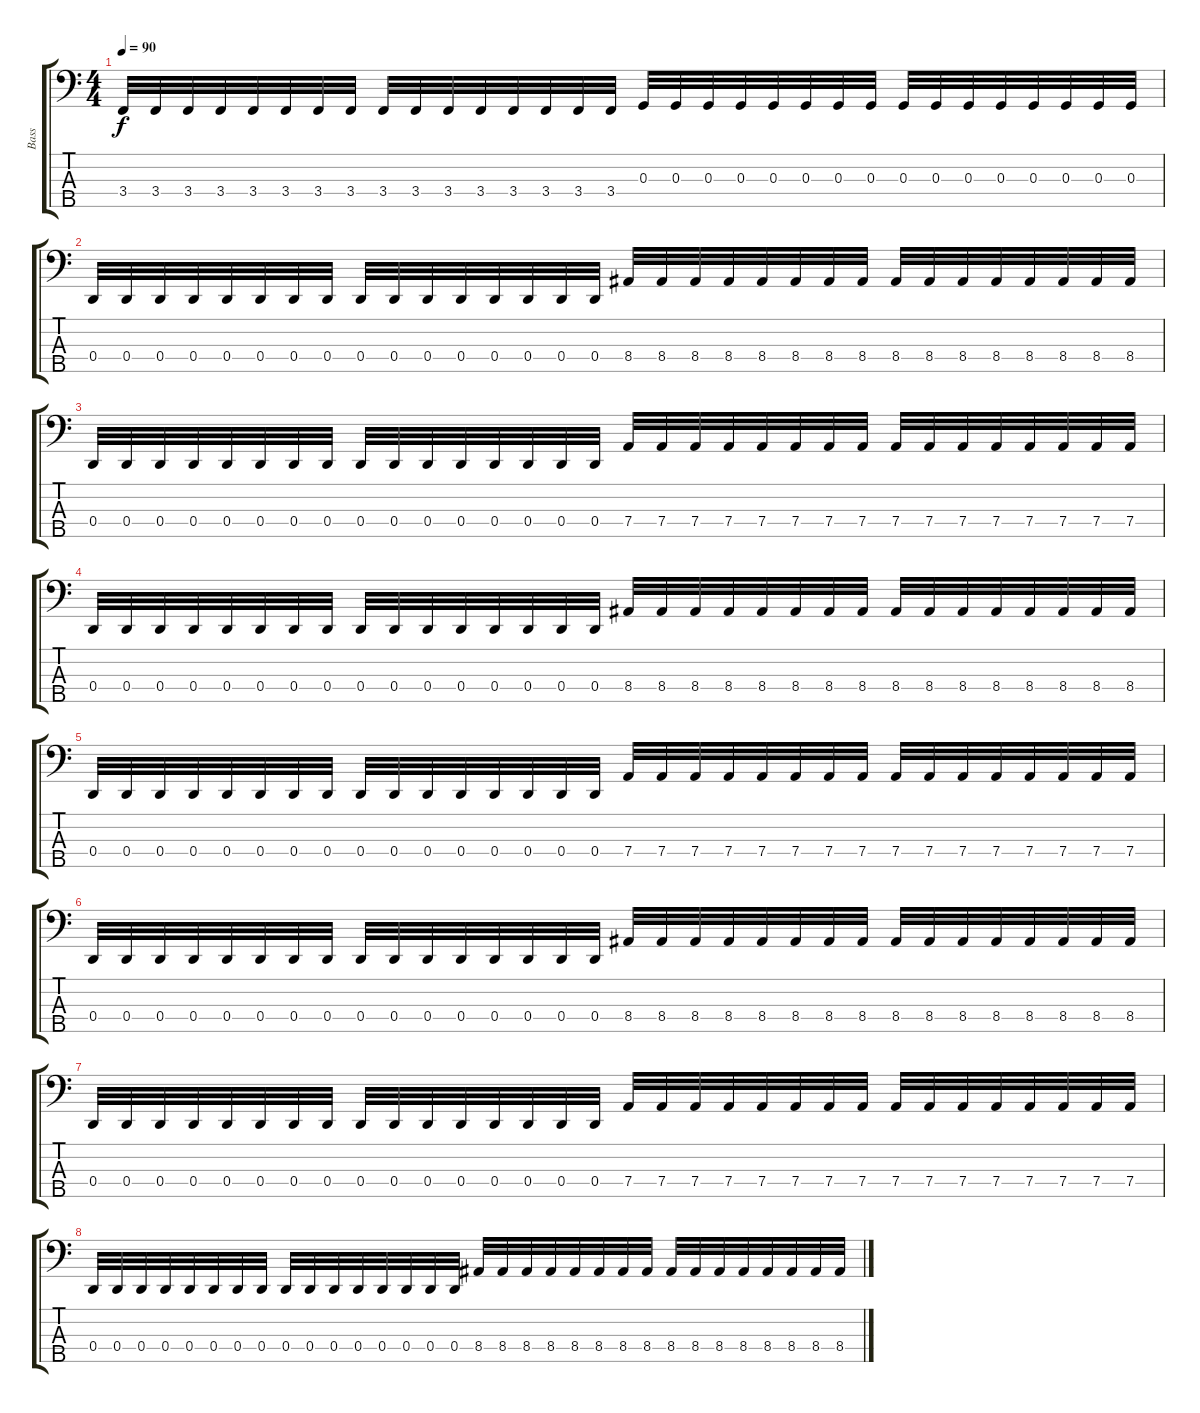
\track ("Bass" "Bass") {instrument electricbasspick}
\staff {score tabs}
\tuning (F2 C2 G1 D1 A0) {hide}
\ts (4 4)
\tempo 90
\clef f4
\ks c
3.4.32{dy f} 3.4.32 3.4.32 3.4.32 3.4.32 3.4.32 3.4.32 3.4.32 3.4.32 3.4.32 3.4.32 3.4.32 3.4.32 3.4.32 3.4.32 3.4.32 0.3.32 0.3.32 0.3.32 0.3.32 0.3.32 0.3.32 0.3.32 0.3.32 0.3.32 0.3.32 0.3.32 0.3.32 0.3.32 0.3.32 0.3.32 0.3.32 |
0.4.32 0.4.32 0.4.32 0.4.32 0.4.32 0.4.32 0.4.32 0.4.32 0.4.32 0.4.32 0.4.32 0.4.32 0.4.32 0.4.32 0.4.32 0.4.32 8.4.32 8.4.32 8.4.32 8.4.32 8.4.32 8.4.32 8.4.32 8.4.32 8.4.32 8.4.32 8.4.32 8.4.32 8.4.32 8.4.32 8.4.32 8.4.32 |
0.4.32 0.4.32 0.4.32 0.4.32 0.4.32 0.4.32 0.4.32 0.4.32 0.4.32 0.4.32 0.4.32 0.4.32 0.4.32 0.4.32 0.4.32 0.4.32 7.4.32 7.4.32 7.4.32 7.4.32 7.4.32 7.4.32 7.4.32 7.4.32 7.4.32 7.4.32 7.4.32 7.4.32 7.4.32 7.4.32 7.4.32 7.4.32 |
0.4.32 0.4.32 0.4.32 0.4.32 0.4.32 0.4.32 0.4.32 0.4.32 0.4.32 0.4.32 0.4.32 0.4.32 0.4.32 0.4.32 0.4.32 0.4.32 8.4.32 8.4.32 8.4.32 8.4.32 8.4.32 8.4.32 8.4.32 8.4.32 8.4.32 8.4.32 8.4.32 8.4.32 8.4.32 8.4.32 8.4.32 8.4.32 |
0.4.32 0.4.32 0.4.32 0.4.32 0.4.32 0.4.32 0.4.32 0.4.32 0.4.32 0.4.32 0.4.32 0.4.32 0.4.32 0.4.32 0.4.32 0.4.32 7.4.32 7.4.32 7.4.32 7.4.32 7.4.32 7.4.32 7.4.32 7.4.32 7.4.32 7.4.32 7.4.32 7.4.32 7.4.32 7.4.32 7.4.32 7.4.32 |
0.4.32 0.4.32 0.4.32 0.4.32 0.4.32 0.4.32 0.4.32 0.4.32 0.4.32 0.4.32 0.4.32 0.4.32 0.4.32 0.4.32 0.4.32 0.4.32 8.4.32 8.4.32 8.4.32 8.4.32 8.4.32 8.4.32 8.4.32 8.4.32 8.4.32 8.4.32 8.4.32 8.4.32 8.4.32 8.4.32 8.4.32 8.4.32 |
0.4.32 0.4.32 0.4.32 0.4.32 0.4.32 0.4.32 0.4.32 0.4.32 0.4.32 0.4.32 0.4.32 0.4.32 0.4.32 0.4.32 0.4.32 0.4.32 7.4.32 7.4.32 7.4.32 7.4.32 7.4.32 7.4.32 7.4.32 7.4.32 7.4.32 7.4.32 7.4.32 7.4.32 7.4.32 7.4.32 7.4.32 7.4.32 |
0.4.32 0.4.32 0.4.32 0.4.32 0.4.32 0.4.32 0.4.32 0.4.32 0.4.32 0.4.32 0.4.32 0.4.32 0.4.32 0.4.32 0.4.32 0.4.32 8.4.32 8.4.32 8.4.32 8.4.32 8.4.32 8.4.32 8.4.32 8.4.32 8.4.32 8.4.32 8.4.32 8.4.32 8.4.32 8.4.32 8.4.32 8.4.32
